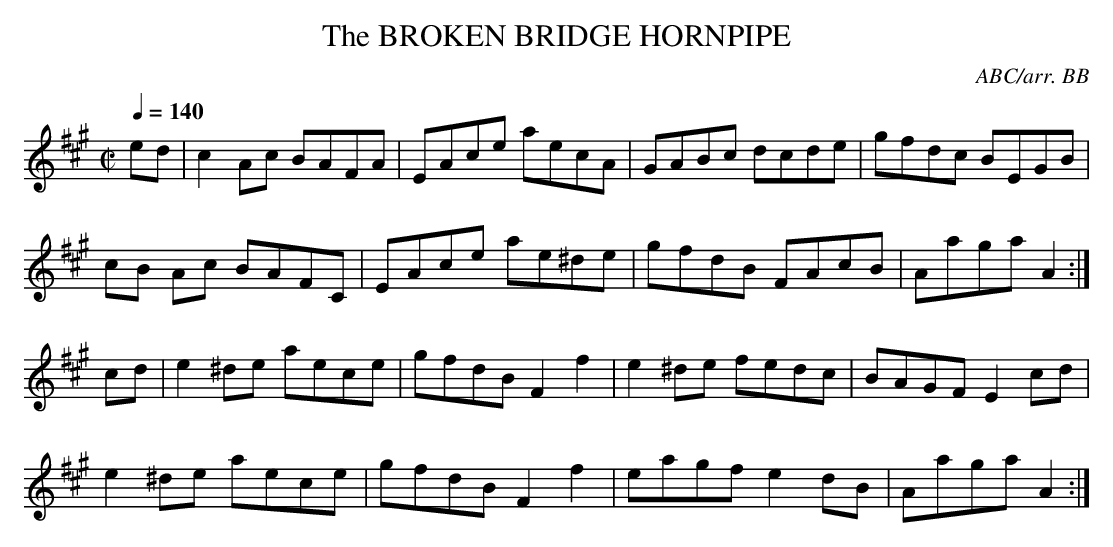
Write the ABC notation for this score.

X:1
T:BROKEN BRIDGE HORNPIPE, The
C:ABC/arr. BB
Q:1/4=140
L:1/8
M:C|
K:A
ed|c2 Ac BAFA|EAce aecA|GABc dcde|gfdc BEGB|
cB Ac BAFC|EAce ae^de|gfdB FAcB|Aaga A2:|
cd|e2 ^de aece|gfdB F2f2|e2 ^de fedc|BAGF E2cd|
e2 ^de aece|gfdB F2f2|eagf e2 dB|Aaga A2:|
